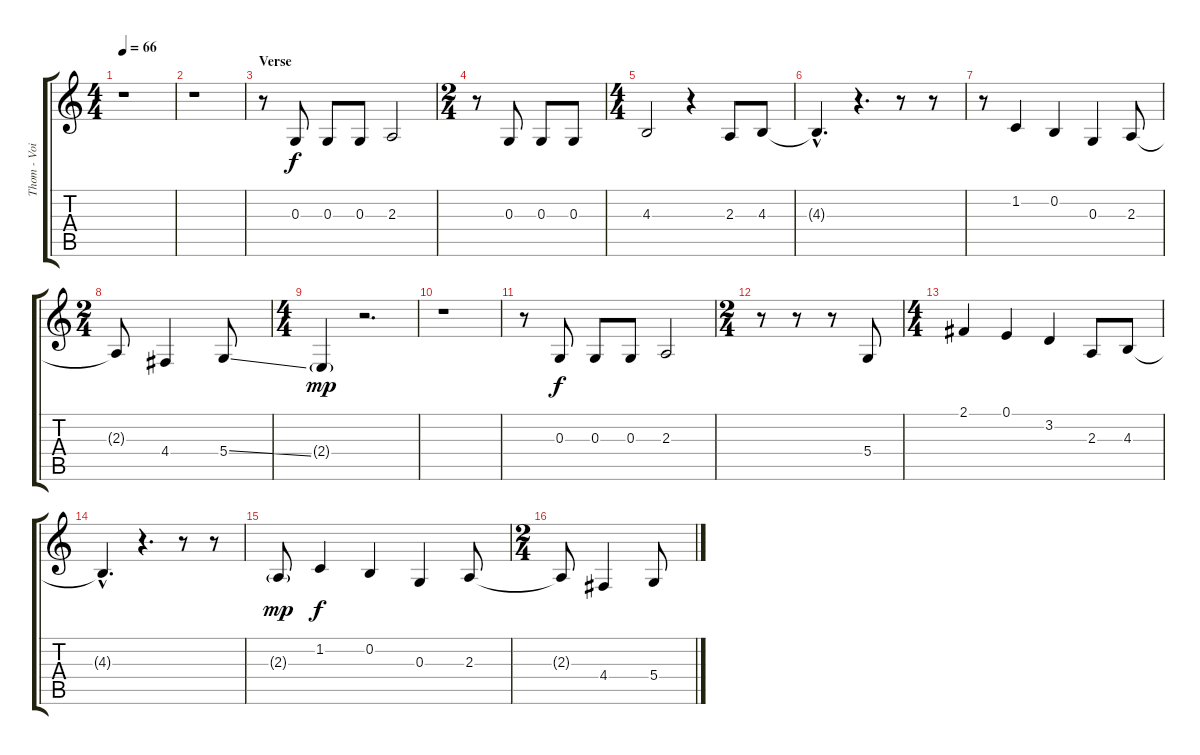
\track ("Thom - Voice" "Thom - Voi") {instrument cello}
\staff {score tabs}
\tuning (E4 B3 G3 D3 A2 E2) {hide}
\ts (4 4)
\tempo 66
\clef g2
\ks c
r.1{dy f} |
r.1 |
\section ("" "Verse")
r.8 0.3.8 0.3.8 0.3.8 2.3.2 |
\ts (2 4)
r.8 0.3.8 0.3.8 0.3.8 |
\ts (4 4)
4.3.2 r.4 2.3.8 4.3.8 |
4.3{hac t}.4{d} r.4{d} r.8 r.8 |
r.8 1.2.4 0.2.4 0.3.4 2.3.8 |
\ts (2 4)
2.3{t}.8 4.4.4 5.4{ss}.8 |
\ts (4 4)
2.4{g}.4{dy mp} r.2{d} |
r.1 |
r.8 0.3.8{dy f} 0.3.8 0.3.8 2.3.2 |
\ts (2 4)
r.8 r.8 r.8 5.4.8 |
\ts (4 4)
2.1.4 0.1.4 3.2.4 2.3.8 4.3.8 |
4.3{hac t}.4{d} r.4{d} r.8 r.8 |
2.3{g}.8{dy mp} 1.2.4{dy f} 0.2.4 0.3.4 2.3.8 |
\ts (2 4)
2.3{t}.8 4.4.4 5.4{ss}.8
